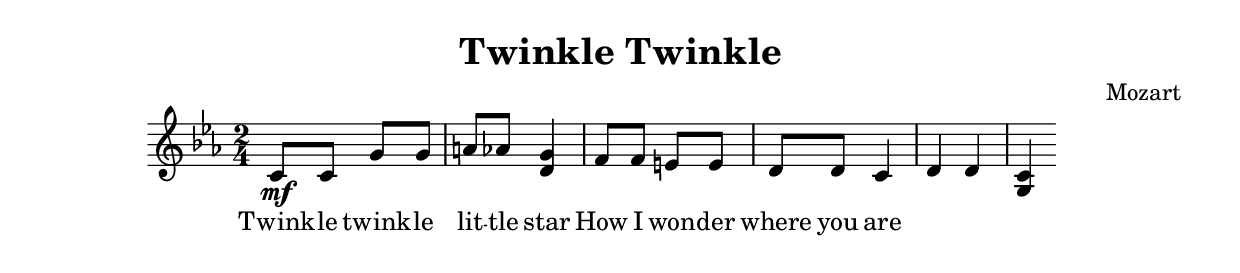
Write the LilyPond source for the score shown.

\header {
  title = "Twinkle Twinkle"
  composer = "Mozart"
}

\relative c' {
 \time 2/4
 \key c \minor
  c8\mf c g' g
  a aes <g d>4
  f8 f e e
  d d c4
  d d <c g>4
}

\addlyrics {
  Twink -- le twink -- le lit -- tle star
  How I won -- der where you are
}
